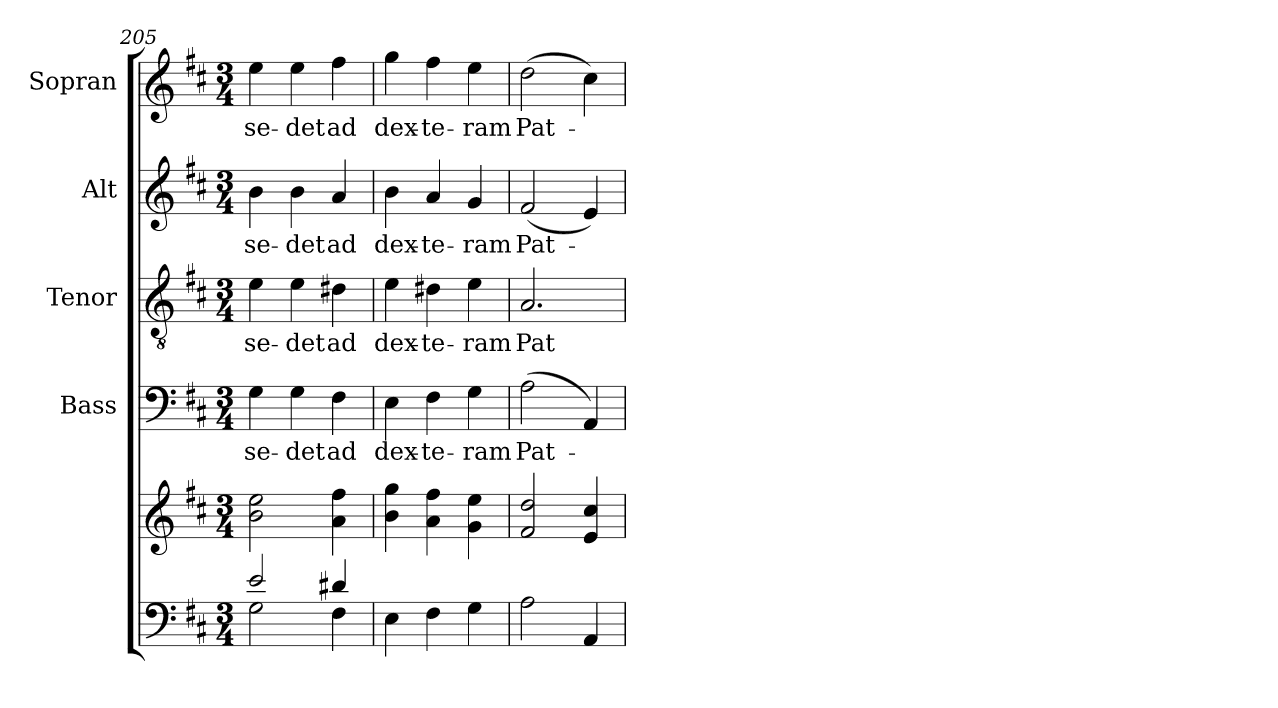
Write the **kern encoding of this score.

**kern	**kern	**kern	**text	**kern	**text	**kern	**text	**kern	**text
*part5	*part5	*part4	*part4	*part3	*part3	*part2	*part2	*part1	*part1
*staff6	*staff5	*staff4	*staff4	*staff3	*staff3	*staff2	*staff2	*staff1	*staff1
*	*	*I"Bass	*	*I"Tenor	*	*I"Alt	*	*I"Sopran	*
*	*	*I'B.	*	*I'T.	*	*I'A.	*	*I'S.	*
*clefF4	*clefG2	*clefF4	*	*clefGv2	*	*clefG2	*	*clefG2	*
*k[f#c#]	*k[f#c#]	*k[f#c#]	*	*k[f#c#]	*	*k[f#c#]	*	*k[f#c#]	*
*D:	*D:	*D:	*	*D:	*	*D:	*	*D:	*
*M3/4	*M3/4	*M3/4	*	*M3/4	*	*M3/4	*	*M3/4	*
=205	=205	=205	=205	=205	=205	=205	=205	=205	=205
*^	*	*	*	*	*	*	*	*	*
!	!	!	!	!LO:LY:b	!	!LO:LY:b	!	!LO:LY:b	!	!LO:LY:b
2e/	2G\	2b\ 2ee\	4G\	se-	4e\	se-	4b\	se-	4ee\	se-
!	!	!	!	!LO:LY:b	!	!LO:LY:b	!	!LO:LY:b	!	!LO:LY:b
.	.	.	4G\	-det	4e\	-det	4b\	-det	4ee\	-det
!	!	!	!	!LO:LY:b	!	!LO:LY:b	!	!LO:LY:b	!	!LO:LY:b
4d#X/	4F#\	4a\ 4ff#\	4F#\	ad	4d#X\	ad	4a/	ad	4ff#\	ad
=206	=206	=206	=206	=206	=206	=206	=206	=206	=206	=206
!	!	!	!	!LO:LY:b	!	!LO:LY:b	!	!LO:LY:b	!	!LO:LY:b
*v	*v	*	*	*	*	*	*	*	*	*
4E\	4b\ 4gg\	4E\	dex-	4e\	dex-	4b\	dex-	4gg\	dex-
!	!	!	!LO:LY:b	!	!LO:LY:b	!	!LO:LY:b	!	!LO:LY:b
4F#\	4a\ 4ff#\	4F#\	-te-	4d#X\	-te-	4a/	-te-	4ff#\	-te-
!	!	!	!LO:LY:b	!	!LO:LY:b	!	!LO:LY:b	!	!LO:LY:b
4G\	4g\ 4ee\	4G\	-ram	4e\	-ram	4g/	-ram	4ee\	-ram
=207	=207	=207	=207	=207	=207	=207	=207	=207	=207
!	!	!	!LO:LY:b	!	!LO:LY:b	!	!LO:LY:b	!	!LO:LY:b
2A\	2f#/ 2dd/	(>2A\	Pat-	2.A/	Pat-	(<2f#/	Pat-	(>2dd\	Pat-
4AA/	4e/ 4cc#/	4AA/)	.	.	.	4e/)	.	4cc#\)	.
=	=	=	=	=	=	=	=	=	=
*-	*-	*-	*-	*-	*-	*-	*-	*-	*-
